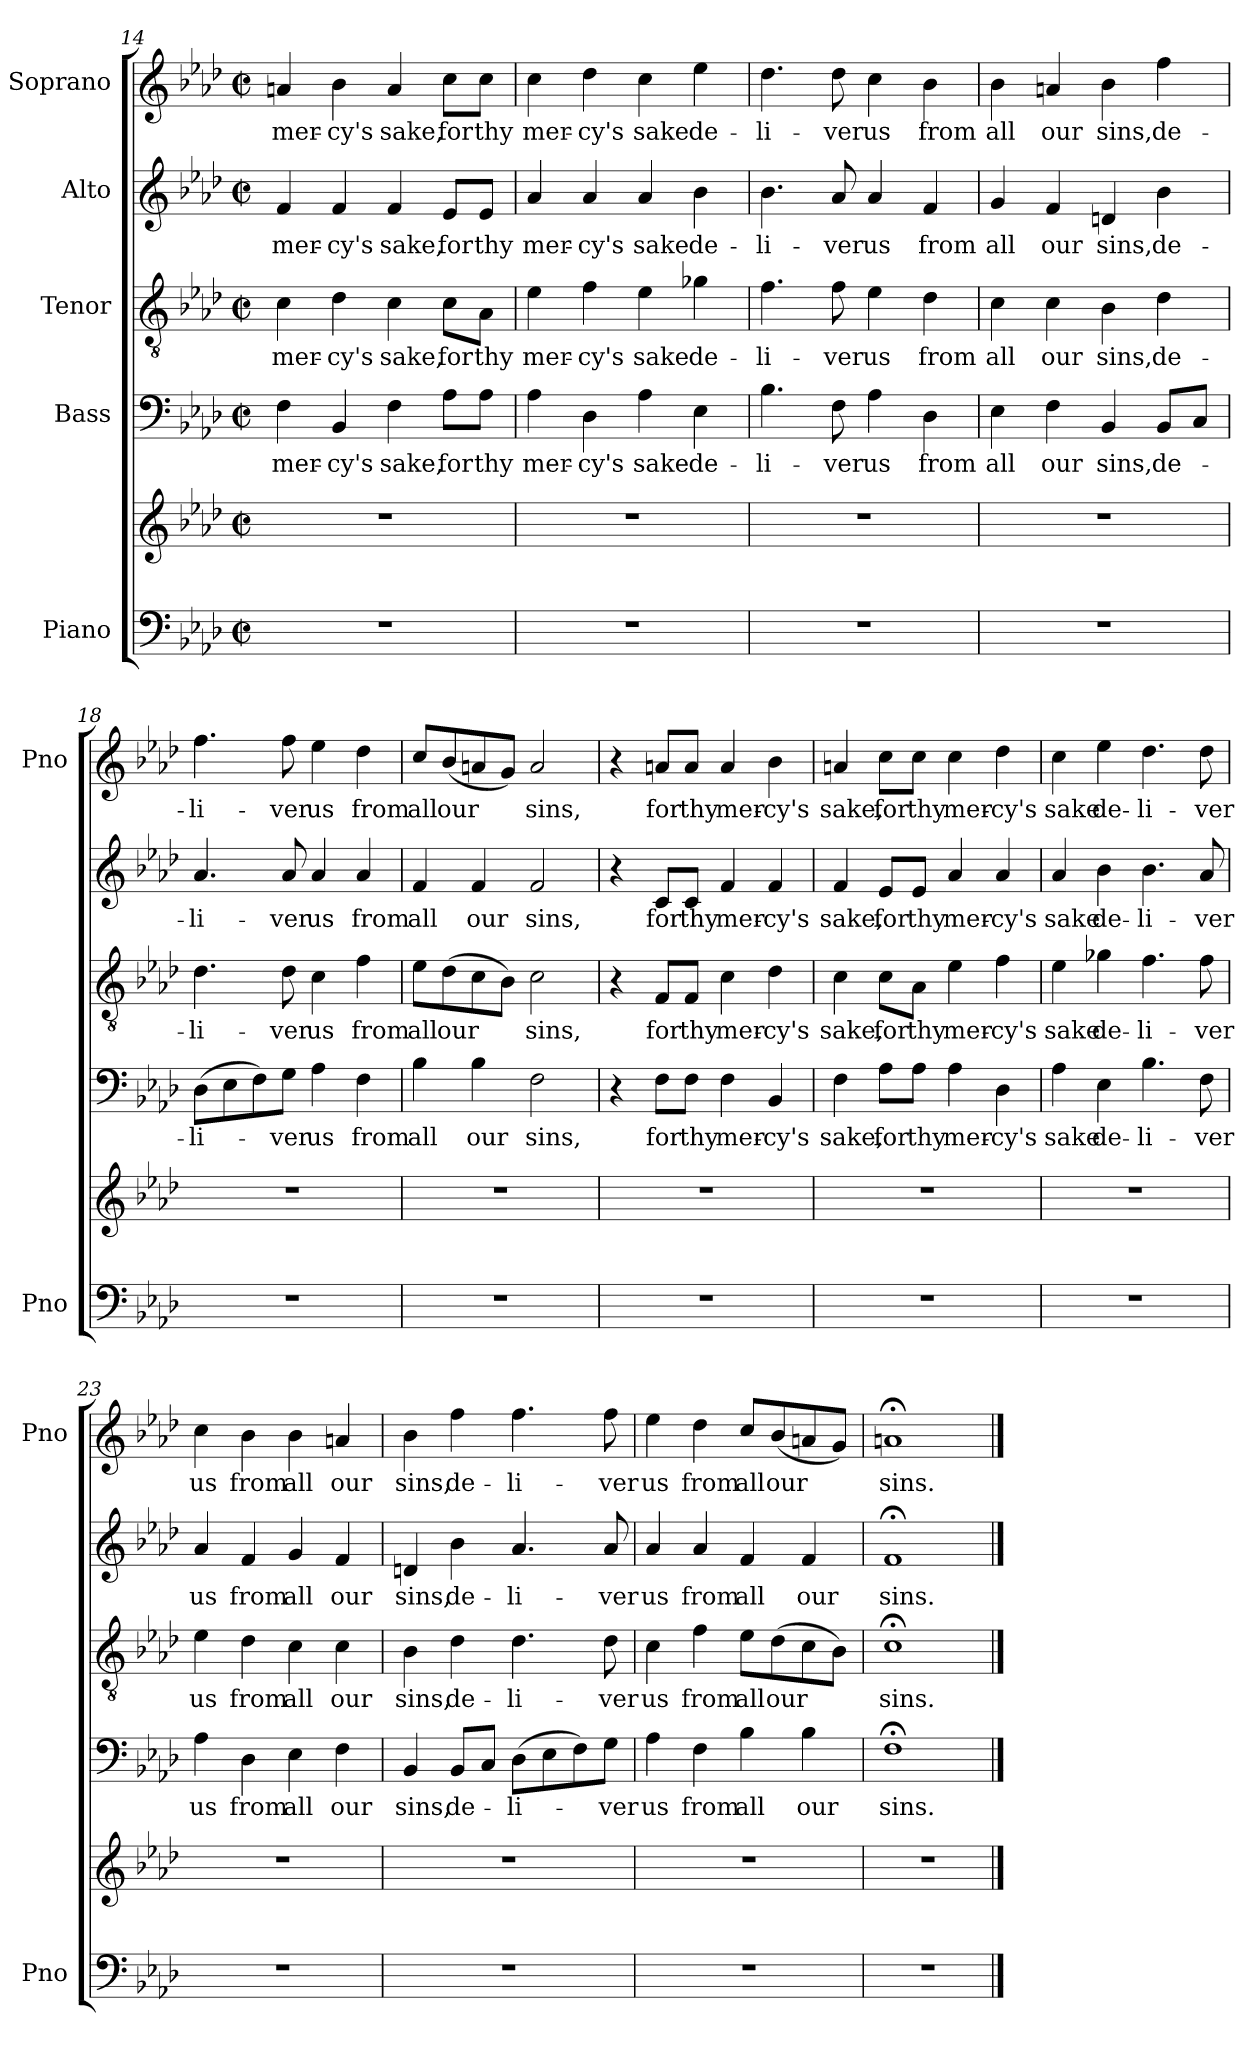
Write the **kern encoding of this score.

**kern	**kern	**kern	**text	**kern	**text	**kern	**text	**kern	**text
*part5	*part5	*part4	*part4	*part3	*part3	*part2	*part2	*part1	*part1
*staff6	*staff5	*staff4	*staff4	*staff3	*staff3	*staff2	*staff2	*staff1	*staff1
*I"Piano	*	*I"Bass	*	*I"Tenor	*	*I"Alto	*	*I"Soprano	*
*I'Pno	*	*	*	*	*	*	*	*I'Pno	*
!!LO:PB:g=z
*clefF4	*clefG2	*clefF4	*	*clefGv2	*	*clefG2	*	*clefG2	*
*k[b-e-a-d-]	*k[b-e-a-d-]	*k[b-e-a-d-]	*	*k[b-e-a-d-]	*	*k[b-e-a-d-]	*	*k[b-e-a-d-]	*
*A-:	*A-:	*A-:	*	*A-:	*	*A-:	*	*A-:	*
*M2/2	*M2/2	*M2/2	*	*M2/2	*	*M2/2	*	*M2/2	*
*met(c|)	*met(c|)	*met(c|)	*	*met(c|)	*	*met(c|)	*	*met(c|)	*
=14	=14	=14	=14	=14	=14	=14	=14	=14	=14
1r	1r	4F\	mer-	4c\	mer-	4f/	mer-	4an/	mer-
.	.	4BB-/	-cy's	4d-\	-cy's	4f/	-cy's	4b-\	-cy's
.	.	4F\	sake,	4c\	sake,	4f/	sake,	4a/	sake,
.	.	8A-\L	for	8c\L	for	8e-/L	for	8cc\L	for
.	.	8A-\J	thy	8A-\J	thy	8e-/J	thy	8cc\J	thy
=15	=15	=15	=15	=15	=15	=15	=15	=15	=15
1r	1r	4A-\	mer-	4e-\	mer-	4a-/	mer-	4cc\	mer-
.	.	4D-\	-cy's	4f\	-cy's	4a-/	-cy's	4dd-\	-cy's
.	.	4A-\	sake	4e-\	sake	4a-/	sake	4cc\	sake
.	.	4E-\	de-	4g-X\	de-	4b-\	de-	4ee-\	de-
=16	=16	=16	=16	=16	=16	=16	=16	=16	=16
1r	1r	4.B-\	-li-	4.f\	-li-	4.b-\	-li-	4.dd-\	-li-
.	.	8F\	-ver	8f\	-ver	8a-/	-ver	8dd-\	-ver
.	.	4A-\	us	4e-\	us	4a-/	us	4cc\	us
.	.	4D-\	from	4d-\	from	4f/	from	4b-\	from
=17	=17	=17	=17	=17	=17	=17	=17	=17	=17
1r	1r	4E-\	all	4c\	all	4g/	all	4b-\	all
.	.	4F\	our	4c\	our	4f/	our	4an/	our
.	.	4BB-/	sins,	4B-\	sins,	4dn/	sins,	4b-\	sins,
.	.	8BB-/L	de-	4d-\	de-	4b-\	de-	4ff\	de-
.	.	8C/J	.	.	.	.	.	.	.
!!LO:LB:g=z
=18	=18	=18	=18	=18	=18	=18	=18	=18	=18
1r	1r	(8D-\L	-­li-	4.d-\	-­li-	4.a-/	-­li-	4.ff\	-­li-
.	.	8E-\	.	.	.	.	.	.	.
.	.	8F\)	.	.	.	.	.	.	.
.	.	8G\J	-ver	8d-\	-ver	8a-/	-ver	8ff\	-ver
.	.	4A-\	us	4c\	us	4a-/	us	4ee-\	us
.	.	4F\	from	4f\	from	4a-/	from	4dd-\	from
=19	=19	=19	=19	=19	=19	=19	=19	=19	=19
1r	1r	4B-\	all	8e-\L	all	4f/	all	8cc/L	all
.	.	.	.	(8d-\	our	.	.	(8b-/	our
.	.	4B-\	our	8c\	.	4f/	our	8an/	.
.	.	.	.	8B-\J)	.	.	.	8g/J)	.
.	.	2F\	sins,	2c\	sins,	2f/	sins,	2a/	sins,
=20	=20	=20	=20	=20	=20	=20	=20	=20	=20
1r	1r	4r	.	4r	.	4r	.	4r	.
.	.	8F\L	for	8F/L	for	8c/L	for	8an/L	for
.	.	8F\J	thy	8F/J	thy	8c/J	thy	8a/J	thy
.	.	4F\	mer-	4c\	mer-	4f/	mer-	4a/	mer-
.	.	4BB-/	-cy's	4d-\	-cy's	4f/	-cy's	4b-\	-cy's
=21	=21	=21	=21	=21	=21	=21	=21	=21	=21
1r	1r	4F\	sake,	4c\	sake,	4f/	sake,	4an/	sake,
.	.	8A-\L	for	8c\L	for	8e-/L	for	8cc\L	for
.	.	8A-\J	thy	8A-\J	thy	8e-/J	thy	8cc\J	thy
.	.	4A-\	mer-	4e-\	mer-	4a-/	mer-	4cc\	mer-
.	.	4D-\	-cy's	4f\	-cy's	4a-/	-cy's	4dd-\	-cy's
!!LO:LB:g=z
=22	=22	=22	=22	=22	=22	=22	=22	=22	=22
1r	1r	4A-\	sake	4e-\	sake	4a-/	sake	4cc\	sake
.	.	4E-\	de-	4g-X\	de-	4b-\	de-	4ee-\	de-
.	.	4.B-\	-li-	4.f\	-li-	4.b-\	-li-	4.dd-\	-li-
.	.	8F\	-ver	8f\	-ver	8a-/	-ver	8dd-\	-ver
=23	=23	=23	=23	=23	=23	=23	=23	=23	=23
1r	1r	4A-\	us	4e-\	us	4a-/	us	4cc\	us
.	.	4D-\	from	4d-\	from	4f/	from	4b-\	from
.	.	4E-\	all	4c\	all	4g/	all	4b-\	all
.	.	4F\	our	4c\	our	4f/	our	4an/	our
=24	=24	=24	=24	=24	=24	=24	=24	=24	=24
1r	1r	4BB-/	sins,	4B-\	sins,	4dn/	sins,	4b-\	sins,
.	.	8BB-/L	de-	4d-\	de-	4b-\	de-	4ff\	de-
.	.	8C/J	.	.	.	.	.	.	.
.	.	(8D-\L	-li-	4.d-\	-li-	4.a-/	-li-	4.ff\	-li-
.	.	8E-\	.	.	.	.	.	.	.
.	.	8F\)	.	.	.	.	.	.	.
.	.	8G\J	-ver	8d-\	-ver	8a-/	-ver	8ff\	-ver
=25	=25	=25	=25	=25	=25	=25	=25	=25	=25
1r	1r	4A-\	us	4c\	us	4a-/	us	4ee-\	us
.	.	4F\	from	4f\	from	4a-/	from	4dd-\	from
.	.	4B-\	all	8e-\L	all	4f/	all	8cc/L	all
.	.	.	.	(8d-\	our	.	.	(8b-/	our
.	.	4B-\	our	8c\	.	4f/	our	8an/	.
.	.	.	.	8B-\J)	.	.	.	8g/J)	.
=26	=26	=26	=26	=26	=26	=26	=26	=26	=26
1r	1r	1F;<	sins.	1c;<	sins.	1f;<	sins.	1an;<	sins.
==	==	==	==	==	==	==	==	==	==
*-	*-	*-	*-	*-	*-	*-	*-	*-	*-
